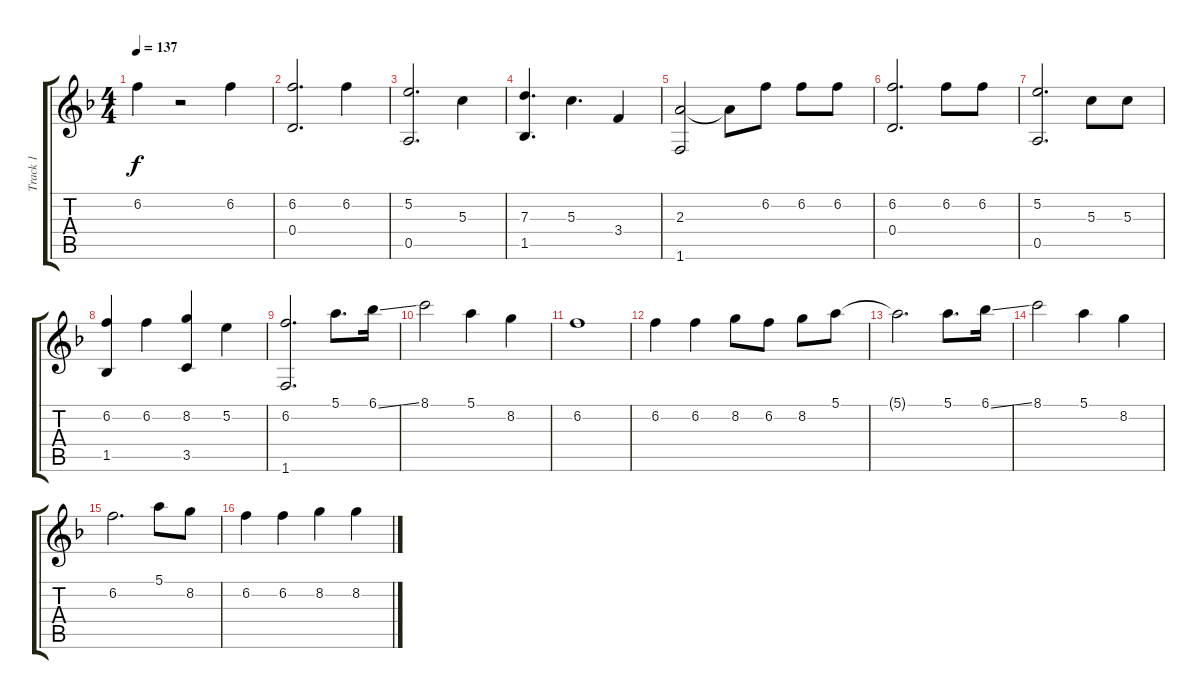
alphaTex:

\track ("Track 1" "Track 1") {instrument acousticguitarnylon}
\staff {score tabs}
\tuning (E4 B3 G3 D3 A2 E2) {hide}
\ts (4 4)
\tempo 137
\clef g2
\ks f
6.2.4{dy f} r.2 6.2.4 |
(6.2 0.4).2{d} 6.2.4 |
(5.2 0.5).2{d} 5.3.4 |
(7.3 1.5).4{d} 5.3.4{d} 3.4.4 |
(2.3 1.6).2 2.3{t}.8 6.2.8 6.2.8 6.2.8 |
(6.2 0.4).2{d} 6.2.8 6.2.8 |
(5.2 0.5).2{d} 5.3.8 5.3.8 |
(6.2 1.5).4 6.2.4 (8.2 3.5).4 5.2.4 |
(6.2 1.6).2{d} 5.1.8{d} 6.1{ss}.16 |
8.1.2 5.1.4 8.2.4 |
6.2.1 |
6.2.4 6.2.4 8.2.8 6.2.8 8.2.8 5.1.8 |
5.1{t}.2{d} 5.1.8{d} 6.1{ss}.16 |
8.1.2 5.1.4 8.2.4 |
6.2.2{d} 5.1.8 8.2.8 |
6.2.4 6.2.4 8.2.4 8.2.4
